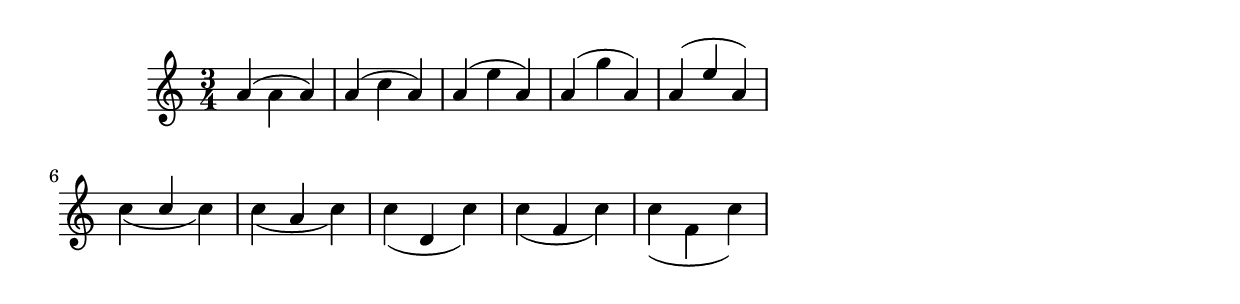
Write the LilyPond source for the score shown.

\version "1.7.16"
\header{
texidoc="
Slurs should look nice and symmetric.  The curvature may increase
only to avoid noteheads, and as little as possible.  Slurs never
run through noteheads or stems.
"
}

\score{
	\notes\relative c''{
		\time 3/4
		\slurUp
		\stemBoth a ( \stemDown a \stemBoth  a-) a( c  a-) a( e'  a,-) a( g'  a,-)
		\stemUp a( e'  a,-)
		\break
		\slurDown
		\stemBoth c ( \stemUp c \stemBoth  c-) c ( a  c-) c( d,  c'-) c( f,  c'-)
		\stemDown c( f,  c'-)
	}
	\paper{
		linewidth = 120.\mm
	}
}
%% new-chords-done %%
